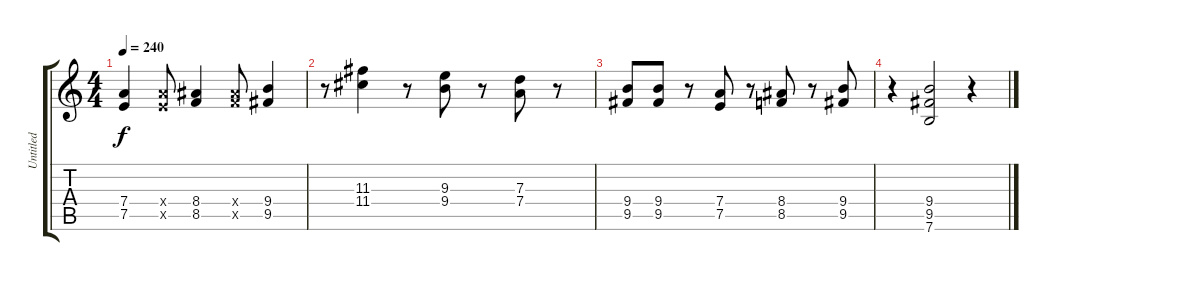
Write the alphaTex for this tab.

\track ("Untitled" "Untitled") {instrument distortionguitar}
\staff {score tabs}
\tuning (E4 B3 G3 D3 A2 E2) {hide}
\ts (4 4)
\tempo 240
\clef g2
\ks c
(7.4 7.5).4{dy f} (7.4{x} 7.5{x}).8 (8.4 8.5).4 (8.4{x} 8.5{x}).8 (9.4 9.5).4 |
r.8 (11.3 11.4).4 r.8 (9.3 9.4).8 r.8 (7.3 7.4).8 r.8 |
(9.4 9.5).8 (9.4 9.5).8 r.8 (7.4 7.5).8 r.8 (8.4 8.5).8 r.8 (9.4 9.5).8 |
r.4 (9.4 9.5 7.6).2 r.4
